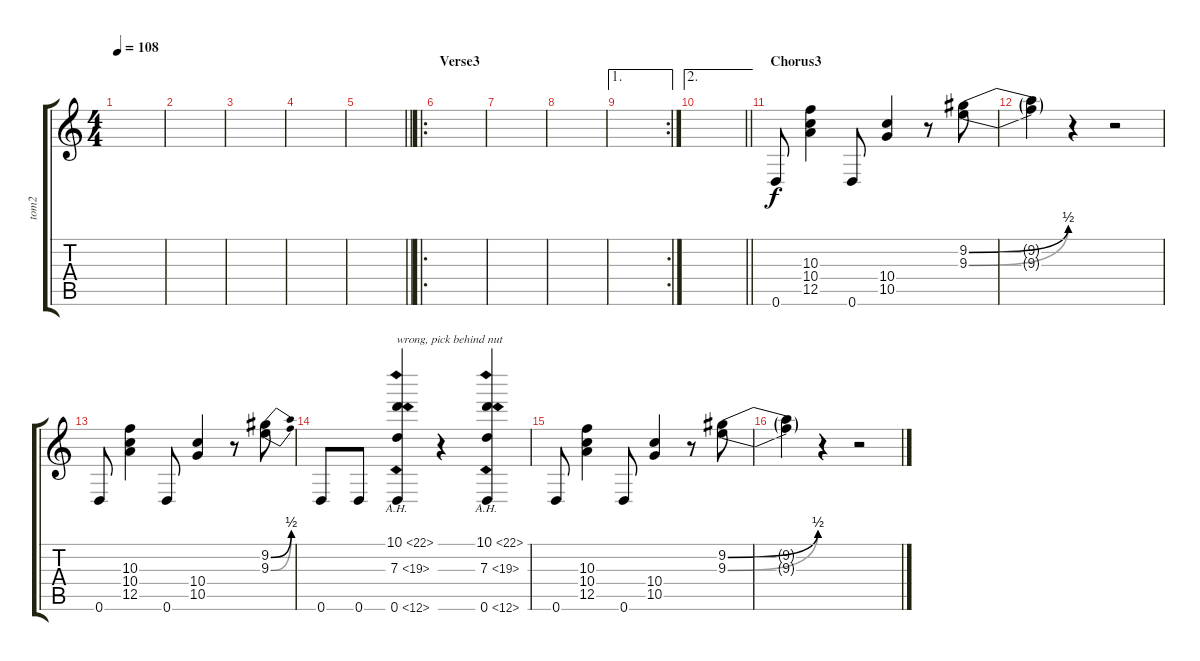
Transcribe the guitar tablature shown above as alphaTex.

\track ("tom2" "tom2") {instrument distortionguitar}
\staff {score tabs}
\tuning (E4 B3 G3 D3 A2 D2) {hide}
\ts (4 4)
\tempo 108
\clef g2
\ks c
|
|
|
|
\barLineRight lightlight
|
\ro
\section ("" "Verse3")
|
|
|
\ae 1
\rc 2
|
\ae 2
\barLineRight lightlight
|
\section ("" "Chorus3")
0.6.8 (10.3 10.4 12.5).4 0.6.8 (10.4 10.5).4 r.8 (9.2{be (bend 0 0 60 2)} 9.3{be (bend 0 0 60 2)}).8 |
(9.2{t} 9.3{t}).4 r.4 r.2 |
0.6.8 (10.3 10.4 12.5).4 0.6.8 (10.4 10.5).4 r.8 (9.2{be (bend 0 0 60 2)} 9.3{be (bend 0 0 60 2)}).8 |
0.6.8 0.6.8 (10.1{ah 12} 7.3{ah 12} 0.6{ah 12}).4{txt "wrong, pick behind nut"} r.4 (10.1{ah 12} 7.3{ah 12} 0.6{ah 12}).4 |
0.6.8 (10.3 10.4 12.5).4 0.6.8 (10.4 10.5).4 r.8 (9.2{be (bend 0 0 60 2)} 9.3{be (bend 0 0 60 2)}).8 |
(9.2{t} 9.3{t}).4 r.4 r.2
